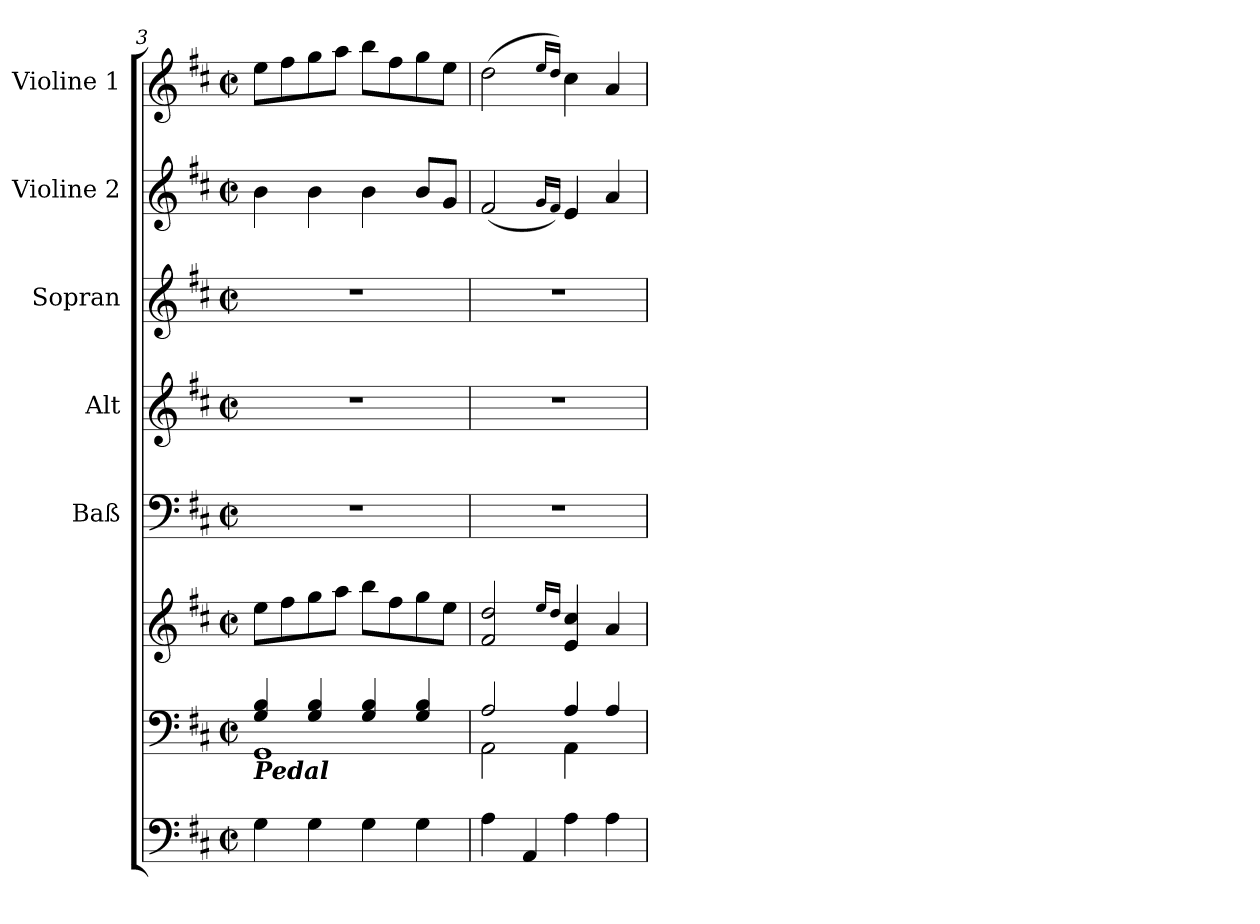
**kern	**kern	**kern	**kern	**kern	**kern	**kern	**kern
*part7	*part6	*part6	*part5	*part4	*part3	*part2	*part1
*staff8	*staff7	*staff6	*staff5	*staff4	*staff3	*staff2	*staff1
*	*	*	*I"Baß	*I"Alt	*I"Sopran	*I"Violine 2	*I"Violine 1
*	*	*	*	*	*	*I'Vln	*I'Vln
*clefF4	*clefF4	*clefG2	*clefF4	*clefG2	*clefG2	*clefG2	*clefG2
*ITrd7c12	*	*	*	*	*	*	*
*k[f#c#]	*k[f#c#]	*k[f#c#]	*k[f#c#]	*k[f#c#]	*k[f#c#]	*k[f#c#]	*k[f#c#]
*D:	*D:	*D:	*D:	*D:	*D:	*D:	*D:
*M2/2	*M2/2	*M2/2	*M2/2	*M2/2	*M2/2	*M2/2	*M2/2
*met(c|)	*met(c|)	*met(c|)	*met(c|)	*met(c|)	*met(c|)	*met(c|)	*met(c|)
=3	=3	=3	=3	=3	=3	=3	=3
*	*^	*	*	*	*	*	*
!	!LO:TX:b:Bi:t=Pedal	!	!	!	!	!	!	!
4GG\	4G/ 4B/	1GG	8ee\L	1r	1r	1r	4b\	8ee\L
.	.	.	8ff#\	.	.	.	.	8ff#\
4GG\	4G/ 4B/	.	8gg\	.	.	.	4b\	8gg\
.	.	.	8aa\J	.	.	.	.	8aa\J
4GG\	4G/ 4B/	.	8bb\L	.	.	.	4b\	8bb\L
.	.	.	8ff#\	.	.	.	.	8ff#\
4GG\	4G/ 4B/	.	8gg\	.	.	.	8b/L	8gg\
.	.	.	8ee\J	.	.	.	8g/J	8ee\J
=4	=4	=4	=4	=4	=4	=4	=4	=4
4AA\	2A/	2AA\	2f#/ 2dd/	1r	1r	1r	(<2f#/	(<2dd\
4AAA/	.	.	.	.	.	.	.	.
.	.	.	16qee/LL	.	.	.	16qg/LL	16qee/LL
.	.	.	16qdd/JJ	.	.	.	16qf#/JJ)	16qdd/JJ)
4AA\	4A/	4AA\	4e/ 4cc#/	.	.	.	4e/	4cc#\
4AA\	4A/	4ryy	4a/	.	.	.	4a/	4a/
*	*v	*v	*	*	*	*	*	*
=	=	=	=	=	=	=	=
*-	*-	*-	*-	*-	*-	*-	*-
